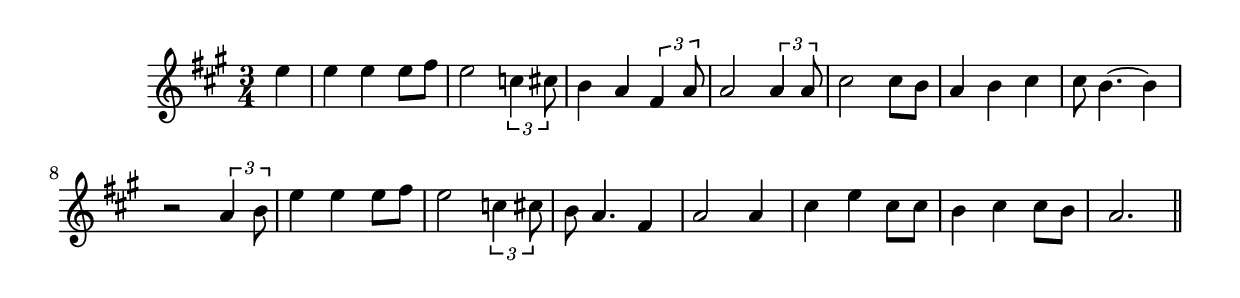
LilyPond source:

\version "2.19.49"
%{\header {
  title = "Cyclone at Ryecove (Missouri)"
  composer = "anonymous"
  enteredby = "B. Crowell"
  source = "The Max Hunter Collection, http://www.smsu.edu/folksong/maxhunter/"
}%}
\score{{\key a \major
\time 3/4
%{\tempo 4=70
%}\relative es'' {
  \partial 4
  e4 |
  e4 e e8 fis | e2 \tuplet 3/2 {c4 cis8} | b4 a \tuplet 3/2 {fis4 a8} |
  a2 \tuplet 3/2 {a4 a8} | cis2 cis8 b | a4 b cis | cis8 b4.~ b4 | r2 \tuplet 3/2 {a4 b8} |
  e4 e e8 fis | e2 \tuplet 3/2 {c4 cis8} | b8 a4. fis4 |
  a2 a4 | cis4 e cis8 cis | b4 cis cis8 b | a2.
  \bar "||"
}

}}